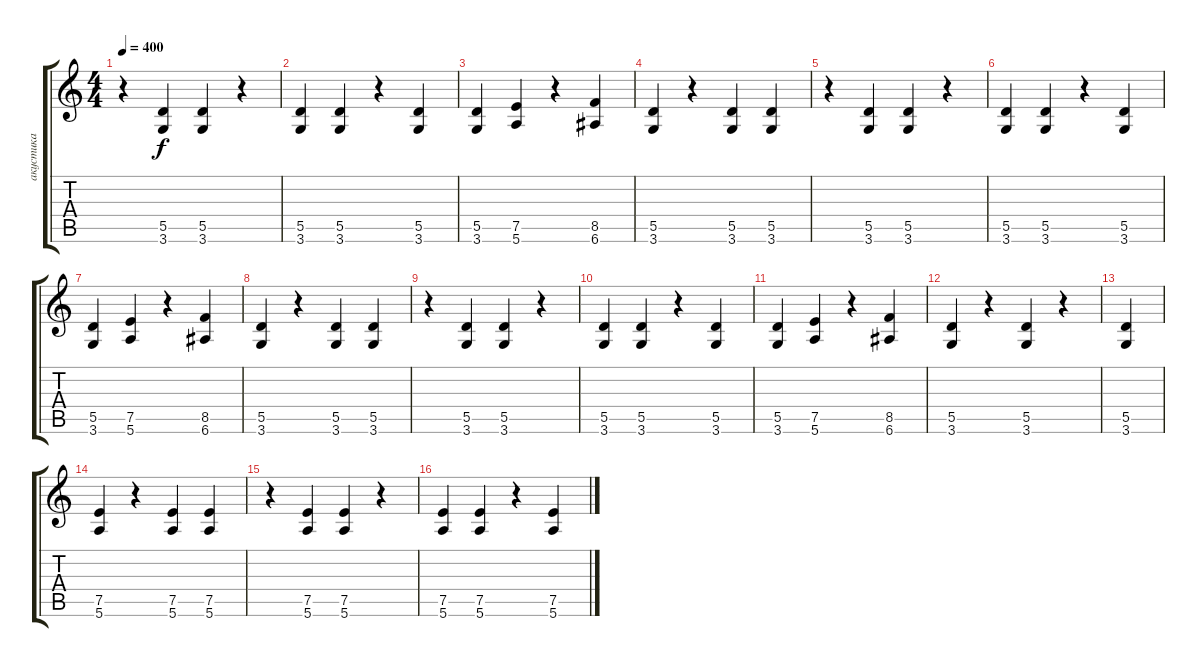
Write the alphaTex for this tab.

\track ("акустика" "акустика") {instrument acousticguitarsteel}
\staff {score tabs}
\tuning (E4 B3 G3 D3 A2 E2) {hide}
\ts (4 4)
\tempo 400
\clef g2
\ks c
r.4{dy f} (5.5 3.6).4 (5.5 3.6).4 r.4 |
(5.5 3.6).4 (5.5 3.6).4 r.4 (5.5 3.6).4 |
(5.5 3.6).4 (7.5 5.6).4 r.4 (8.5 6.6).4 |
(5.5 3.6).4 r.4 (5.5 3.6).4 (5.5 3.6).4 |
r.4 (5.5 3.6).4 (5.5 3.6).4 r.4 |
(5.5 3.6).4 (5.5 3.6).4 r.4 (5.5 3.6).4 |
(5.5 3.6).4 (7.5 5.6).4 r.4 (8.5 6.6).4 |
(5.5 3.6).4 r.4 (5.5 3.6).4 (5.5 3.6).4 |
r.4 (5.5 3.6).4 (5.5 3.6).4 r.4 |
(5.5 3.6).4 (5.5 3.6).4 r.4 (5.5 3.6).4 |
(5.5 3.6).4 (7.5 5.6).4 r.4 (8.5 6.6).4 |
(5.5 3.6).4 r.4 (5.5 3.6).4 r.4 |
(5.5 3.6).4 |
(7.5 5.6).4 r.4 (7.5 5.6).4 (7.5 5.6).4 |
r.4 (7.5 5.6).4 (7.5 5.6).4 r.4 |
(7.5 5.6).4 (7.5 5.6).4 r.4 (7.5 5.6).4
